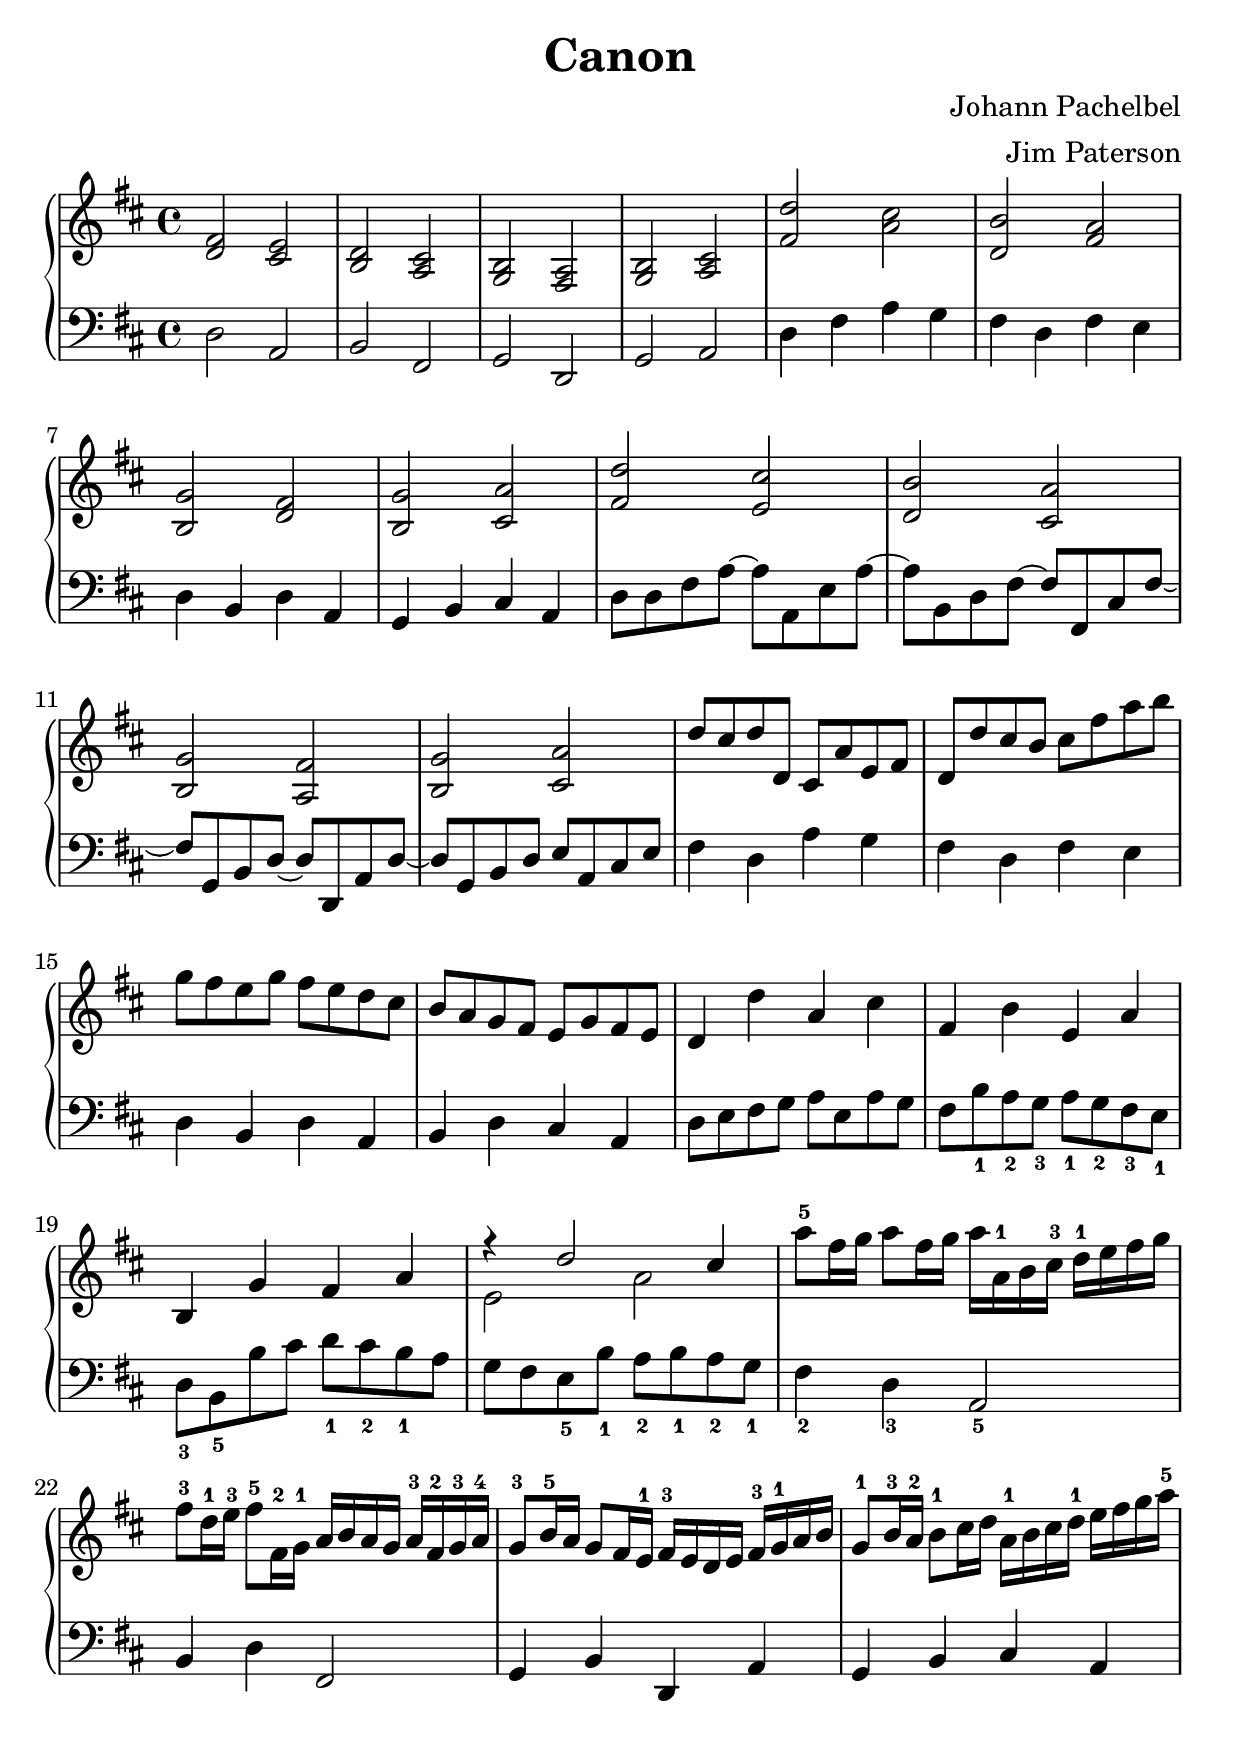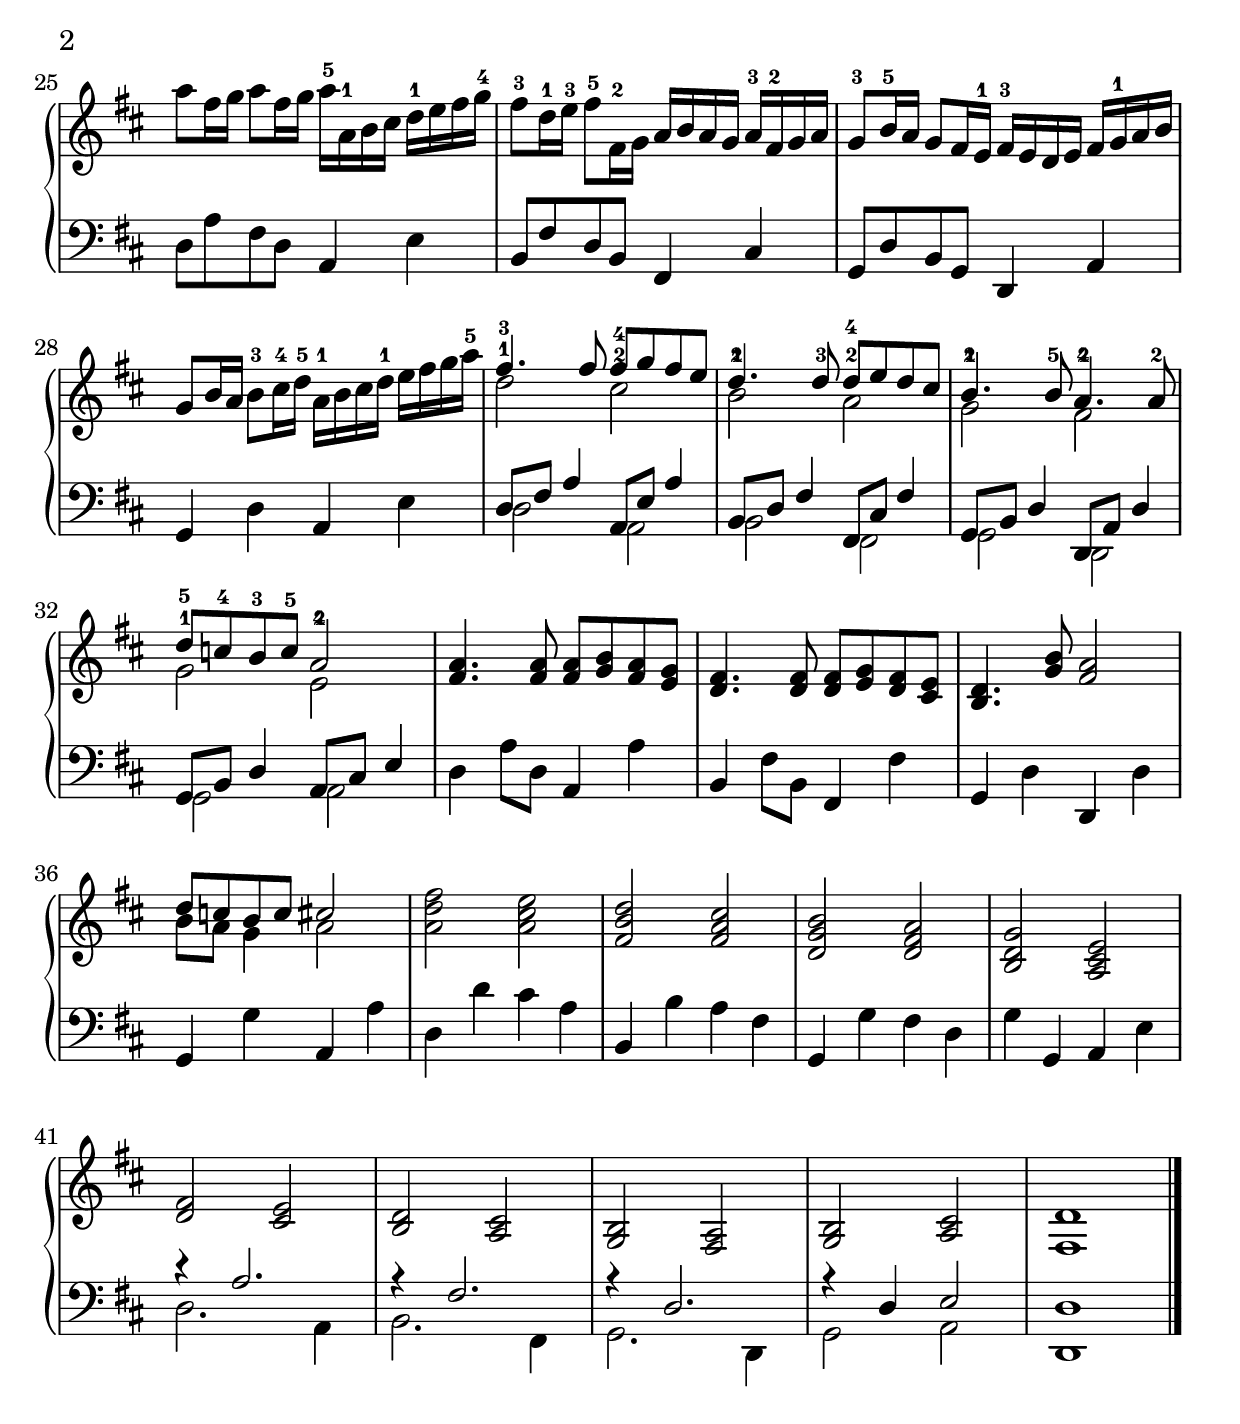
\include "italiano.ly"
#(set-global-staff-size 25)
\paper {
        indent = #0
}
\header {
  title = Canon
    composer = "Johann Pachelbel"
  arranger = "Jim Paterson"
}
\score { %\transpose re do
\new PianoStaff << \relative do' \context Staff=haut {
\time 4/4 \key re \major
<re fad>2 <dod mi> <si re> <la dod> <sol si> <fad la> <sol si> <la dod> <fad' re'> <la dod> <re, si'> <fad la> \break
<si, sol'> <re fad> <si sol'> <dod la'> <fad re'> <mi dod'> <re si'> <dod la'> \break
<si sol'> <la fad'> <si sol'> <dod la'> re'8 dod re re, dod la' mi fad re re' dod si dod fad la si \break
sol fad mi sol fad mi re dod si la sol fad mi sol fad mi re4 re' la dod fad, si mi, la \break
si, sol' fad la  << {r4 re2 dod4 } \\ {  mi,2 la } >> la'8^5 fad16 sol la8 fad16 sol la la,^1 si dod^3 re^1 mi fad sol \break
fad8^3 re16^1 mi^3 fad8^5 fad,16^2 sol^1 la si la sol la^3 fad^2 sol^3 la^4 sol8^3 si16^5 la sol8 fad16 mi^1 fad^3 mi re mi fad^3 sol^1 la si sol8^1 si16^3 la^2 si8^1 dod16 re la^1 si dod re^1 mi fad sol la^5 \break
la8 fad16 sol la8 fad16 sol la^5 la,^1 si dod re^1 mi fad sol^4 
fad8^3 re16^1 mi^3 fad8^5 fad,16^2 sol la si la sol la^3 fad^2 sol la sol8^3 si16^5 la sol8 fad16 mi^1 fad^3 mi re mi fad sol^1 la si \break
sol8 si16 la si8^3 dod16^4 re^5 la^1 si dod re^1 mi fad sol la^5 
<< { fad4.-1-3 fad8 fad sol fad mi re4.^2 re8^3 re^4 mi re dod si4.^2 si8^5 la4.^4 la8^2 \break
     re^5 do^4 si^3 do^5 la2^4 } \\ { re2 dod^2^4 si^1 la^2 sol^1 fad^2 sol^1 mi^2} >>
 <la fad>4. <la fad>8 <la fad> <si sol> <la fad> <sol mi> <fad re>4. <fad re>8 <fad re> <sol mi> <fad re> <mi dod> <re si>4. <si' sol>8 <la fad>2 \break
<< {re8 do si do dod2} \\ { si8 la sol4 la2 } >>  <fad' re la> <mi dod la> <re si fad> <dod la fad> <si sol re> <la fad re> <sol re si> <mi dod la> \break
<fad re> <mi dod> <re si> <dod la> <si sol> <la fad> <si sol> <dod la> <re fad,>1
  \bar "|." 
}
\relative do \context Staff=bas  { 
\clef bass
\key re \major
re2 la si fad sol re sol la re4 fad la sol fad re fad mi
re si re la sol si dod la re8 re fad la ~ la la, mi' la ~ la si, re fad ~ fad fad, dod' fad ~
fad sol, si re ~ re re, la' re ~ re sol, si re mi la, dod mi fad4 re la' sol fad re fad mi
re si re la si re dod la re8 mi fad sol la mi la sol fad si_1 la_2 sol_3 la_1 sol_2 fad_3 mi_1
re_3 si_5 si' dod re_1 dod_2 si_1 la sol fad mi_5 si'_1 la_2 si_1 la_2 sol_1 fad4_2 re_3 la2_5
si4 re fad,2 sol4 si re, la' sol si dod la
re8 la' fad re la4 mi' si8 fad' re si fad4 dod' sol8 re' si sol re4 la'
sol re' la mi'
<<
{re8 fad la4 la,8 mi' la4 si,8 re fad4 fad,8 dod' fad4 sol,8 si re4 re,8 la' re4
 sol,8 si re4 la8 dod mi4 
  
}
  \\
  
  { re2 la si fad sol re
    sol la
  }
>>
re4 la'8 re, la4 la' si, fad'8 si, fad4 fad' sol, re' re, re'
sol, sol' la, la' re, re' dod la si, si' la fad sol, sol' fad re sol sol, la mi'
<< { r4 la2. r4 fad2. r4 re2. r4 re mi2 re1 }
   \\
   { re2. la4 si2. fad4 sol2. re4 sol2 la re,1 }
>>  
}
>>
\layout { }

  \midi {
    \context {
      \Score
      tempoWholesPerMinute = #(ly:make-moment 60 4)
      }
    }

}
